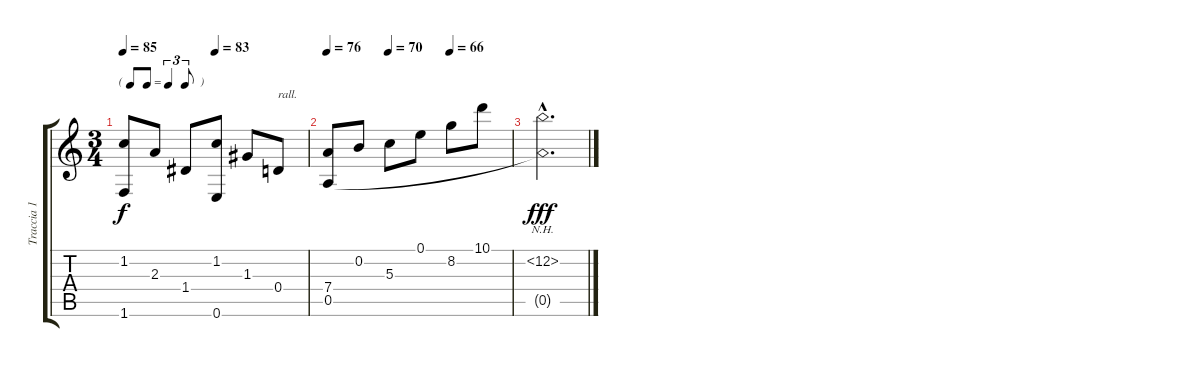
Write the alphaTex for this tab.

\track ("Traccia 1" "Traccia 1") {instrument acousticguitarnylon}
\staff {score tabs}
\tuning (E4 B3 G3 D3 A2 E2) {hide}
\ts (3 4)
\tf triplet8th
\tempo 85
\tempo (83 0.5)
\clef g2
\ks c
(1.2 1.6).8{dy f} 2.3.8 1.4.8 (1.2 0.6).8 1.3.8 0.4.8{txt "rall."} |
\tempo 76
\tempo (70 0.3333333333333333)
\tempo (66 0.6666666666666666)
(7.4 0.5).8 0.2.8 5.3.8 0.1.8 8.2.8 10.1.8 |
(12.2{nh hac} 0.5{nh hac t}).2{d dy fff}
